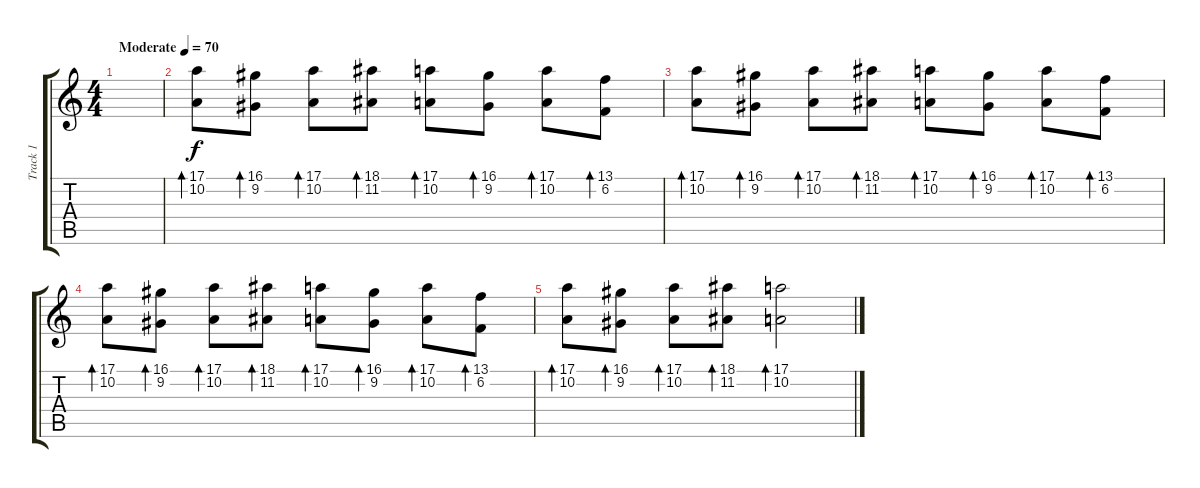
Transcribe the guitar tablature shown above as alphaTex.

\track ("Track 1" "Track 1") {instrument acousticgrandpiano}
\staff {score tabs}
\tuning (E4 B3 G3 D3 A2 D2) {hide}
\ts (4 4)
\tempo (70 "Moderate")
\clef g2
\ks c
|
(17.1 10.2).8{bd 30} (16.1 9.2).8{bd 30} (17.1 10.2).8{bd 30} (18.1 11.2).8{bd 30} (17.1 10.2).8{bd 30} (16.1 9.2).8{bd 30} (17.1 10.2).8{bd 30} (13.1 6.2).8{bd 30} |
(17.1 10.2).8{bd 30} (16.1 9.2).8{bd 30} (17.1 10.2).8{bd 30} (18.1 11.2).8{bd 30} (17.1 10.2).8{bd 30} (16.1 9.2).8{bd 30} (17.1 10.2).8{bd 30} (13.1 6.2).8{bd 30} |
(17.1 10.2).8{bd 30} (16.1 9.2).8{bd 30} (17.1 10.2).8{bd 30} (18.1 11.2).8{bd 30} (17.1 10.2).8{bd 30} (16.1 9.2).8{bd 30} (17.1 10.2).8{bd 30} (13.1 6.2).8{bd 30} |
(17.1 10.2).8{bd 30} (16.1 9.2).8{bd 30} (17.1 10.2).8{bd 30} (18.1 11.2).8{bd 30} (17.1 10.2).2{bd 30}
